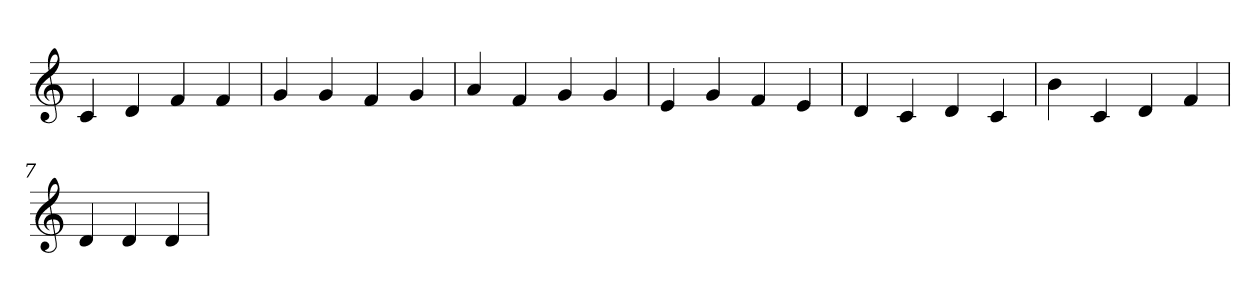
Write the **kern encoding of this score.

**kern
*part1
*staff1
*clefG2
=1
4c
4d
4f
4f
=2
4g
4g
4f
4g
=3
4a
4f
4g
4g
=4
4e
4g
4f
4e
=5
4d
4c
4d
4c
=6
4b
4c
4d
4f
=7
4d
4d
4d
=
*-
